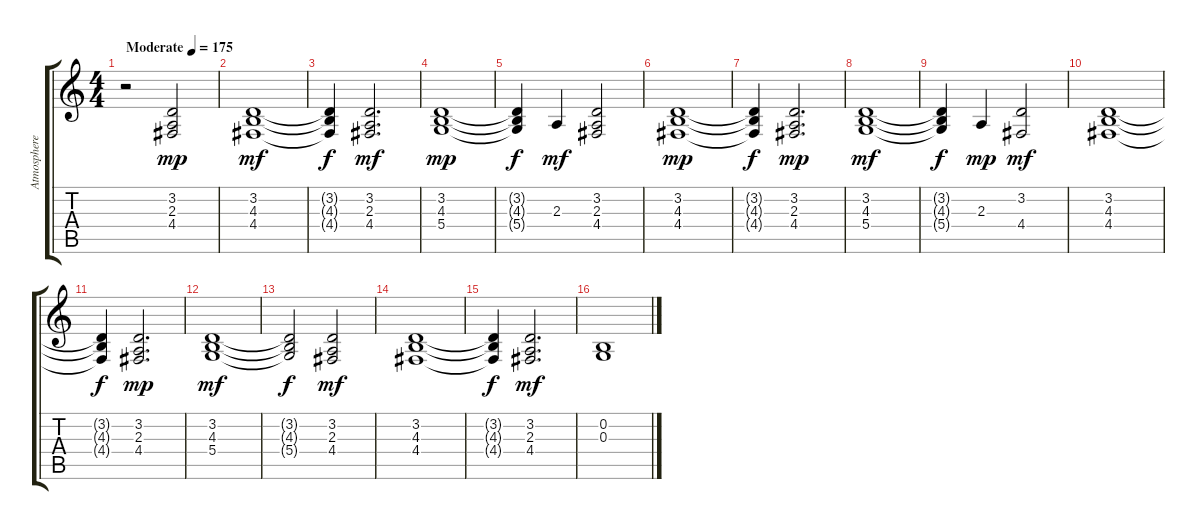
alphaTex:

\track ("Atmosphere" "Atmosphere") {instrument fx4atmosphere}
\staff {score tabs}
\tuning (E4 B3 G3 D3 A2 E2) {hide}
\ts (4 4)
\tempo (175 "Moderate")
\clef g2
\ks c
r.2{dy mp instrument fx4atmosphere} (3.2 2.3 4.4).2 |
(3.2 4.3 4.4).1{dy mf} |
(3.2{t} 4.3{t} 4.4{t}).4{dy f} (3.2 2.3 4.4).2{d dy mf} |
(3.2 4.3 5.4).1{dy mp} |
(3.2{t} 4.3{t} 5.4{t}).4{dy f} 2.3.4{dy mf} (3.2 2.3 4.4).2 |
(3.2 4.3 4.4).1{dy mp} |
(3.2{t} 4.3{t} 4.4{t}).4{dy f} (3.2 2.3 4.4).2{d dy mp} |
(3.2 4.3 5.4).1{dy mf} |
(3.2{t} 4.3{t} 5.4{t}).4{dy f} 2.3.4{dy mp} (3.2 4.4).2{dy mf} |
(3.2 4.3 4.4).1 |
(3.2{t} 4.3{t} 4.4{t}).4{dy f} (3.2 2.3 4.4).2{d dy mp} |
(3.2 4.3 5.4).1{dy mf} |
(3.2{t} 4.3{t} 5.4{t}).2{dy f} (3.2 2.3 4.4).2{dy mf} |
(3.2 4.3 4.4).1 |
(3.2{t} 4.3{t} 4.4{t}).4{dy f} (3.2 2.3 4.4).2{d dy mf} |
(0.2 0.3).1
